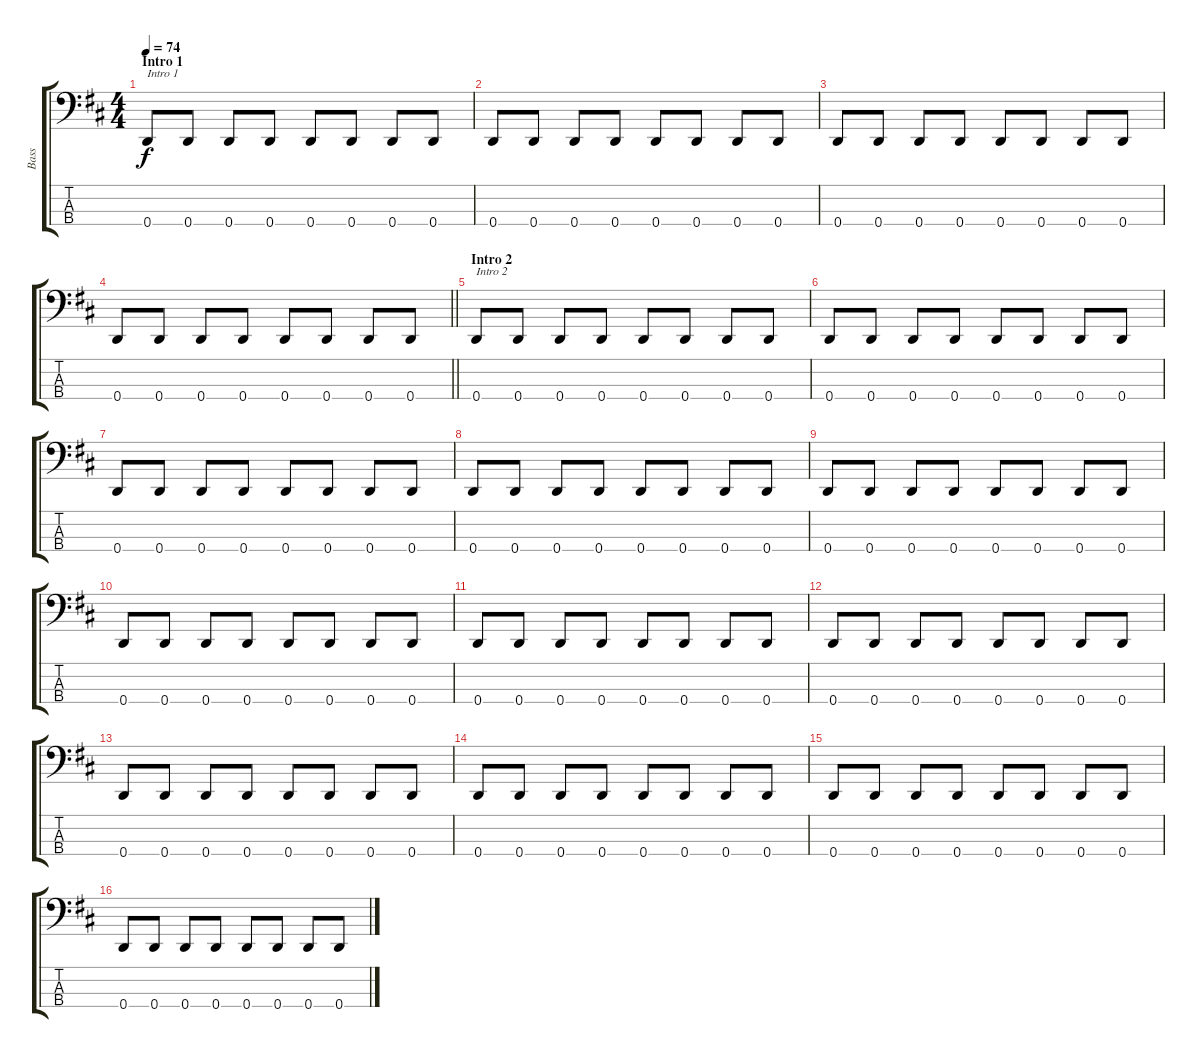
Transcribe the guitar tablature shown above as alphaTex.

\track ("Bass" "Bass") {instrument electricbasspick}
\staff {score tabs}
\tuning (G2 D2 A1 D1) {hide}
\ts (4 4)
\section ("" "Intro 1")
\tempo 74
\clef f4
\ks d
0.4.8{txt "Intro 1" dy f instrument electricbasspick} 0.4.8 0.4.8 0.4.8 0.4.8 0.4.8 0.4.8 0.4.8 |
0.4.8 0.4.8 0.4.8 0.4.8 0.4.8 0.4.8 0.4.8 0.4.8 |
0.4.8 0.4.8 0.4.8 0.4.8 0.4.8 0.4.8 0.4.8 0.4.8 |
\barLineRight lightlight
0.4.8 0.4.8 0.4.8 0.4.8 0.4.8 0.4.8 0.4.8 0.4.8 |
\section ("" "Intro 2")
0.4.8{txt "Intro 2"} 0.4.8 0.4.8 0.4.8 0.4.8 0.4.8 0.4.8 0.4.8 |
0.4.8 0.4.8 0.4.8 0.4.8 0.4.8 0.4.8 0.4.8 0.4.8 |
0.4.8 0.4.8 0.4.8 0.4.8 0.4.8 0.4.8 0.4.8 0.4.8 |
0.4.8 0.4.8 0.4.8 0.4.8 0.4.8 0.4.8 0.4.8 0.4.8 |
0.4.8 0.4.8 0.4.8 0.4.8 0.4.8 0.4.8 0.4.8 0.4.8 |
0.4.8 0.4.8 0.4.8 0.4.8 0.4.8 0.4.8 0.4.8 0.4.8 |
0.4.8 0.4.8 0.4.8 0.4.8 0.4.8 0.4.8 0.4.8 0.4.8 |
0.4.8 0.4.8 0.4.8 0.4.8 0.4.8 0.4.8 0.4.8 0.4.8 |
0.4.8 0.4.8 0.4.8 0.4.8 0.4.8 0.4.8 0.4.8 0.4.8 |
0.4.8 0.4.8 0.4.8 0.4.8 0.4.8 0.4.8 0.4.8 0.4.8 |
0.4.8 0.4.8 0.4.8 0.4.8 0.4.8 0.4.8 0.4.8 0.4.8 |
0.4.8 0.4.8 0.4.8 0.4.8 0.4.8 0.4.8 0.4.8 0.4.8
